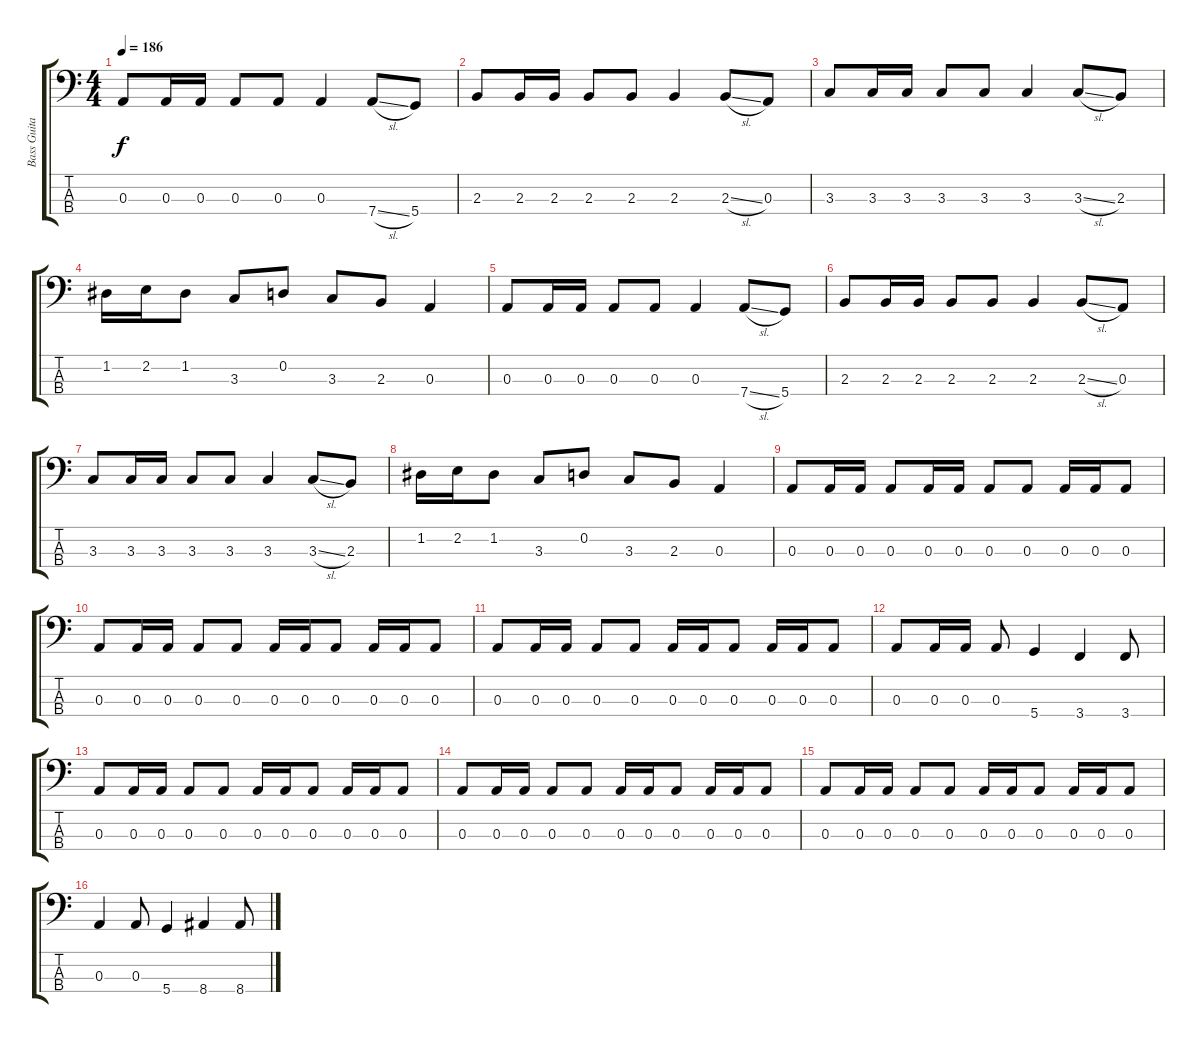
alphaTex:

\track ("Bass Guitar" "Bass Guita") {instrument electricbassfinger}
\staff {score tabs}
\tuning (G2 D2 A1 D1) {hide}
\ts (4 4)
\tempo 186
\clef f4
\ks c
0.3.8{dy f} 0.3.16 0.3.16 0.3.8 0.3.8 0.3.4 7.4{sl}.8 5.4.8 |
2.3.8 2.3.16 2.3.16 2.3.8 2.3.8 2.3.4 2.3{sl}.8 0.3.8 |
3.3.8 3.3.16 3.3.16 3.3.8 3.3.8 3.3.4 3.3{sl}.8 2.3.8 |
1.2.16 2.2.16 1.2.8 3.3.8 0.2.8 3.3.8 2.3.8 0.3.4 |
0.3.8 0.3.16 0.3.16 0.3.8 0.3.8 0.3.4 7.4{sl}.8 5.4.8 |
2.3.8 2.3.16 2.3.16 2.3.8 2.3.8 2.3.4 2.3{sl}.8 0.3.8 |
3.3.8 3.3.16 3.3.16 3.3.8 3.3.8 3.3.4 3.3{sl}.8 2.3.8 |
1.2.16 2.2.16 1.2.8 3.3.8 0.2.8 3.3.8 2.3.8 0.3.4 |
0.3.8 0.3.16 0.3.16 0.3.8 0.3.16 0.3.16 0.3.8 0.3.8 0.3.16 0.3.16 0.3.8 |
0.3.8 0.3.16 0.3.16 0.3.8 0.3.8 0.3.16 0.3.16 0.3.8 0.3.16 0.3.16 0.3.8 |
0.3.8 0.3.16 0.3.16 0.3.8 0.3.8 0.3.16 0.3.16 0.3.8 0.3.16 0.3.16 0.3.8 |
0.3.8 0.3.16 0.3.16 0.3.8 5.4.4 3.4.4 3.4.8 |
0.3.8 0.3.16 0.3.16 0.3.8 0.3.8 0.3.16 0.3.16 0.3.8 0.3.16 0.3.16 0.3.8 |
0.3.8 0.3.16 0.3.16 0.3.8 0.3.8 0.3.16 0.3.16 0.3.8 0.3.16 0.3.16 0.3.8 |
0.3.8 0.3.16 0.3.16 0.3.8 0.3.8 0.3.16 0.3.16 0.3.8 0.3.16 0.3.16 0.3.8 |
0.3.4 0.3.8 5.4.4 8.4.4 8.4.8
